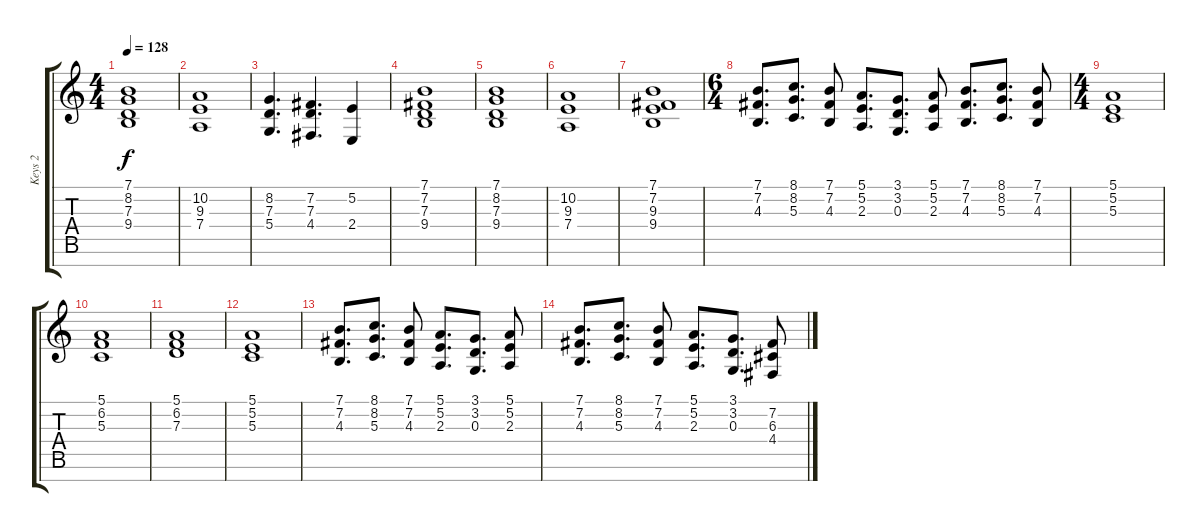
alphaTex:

\track ("Keys 2" "Keys 2") {instrument lead1square}
\staff {score tabs}
\tuning (E4 B3 G3 D3 A2 E2 B1) {hide}
\ts (4 4)
\tempo 128
\clef g2
\ks c
(7.1 8.2 7.3 9.4).1{dy f} |
(10.2 9.3 7.4).1 |
(8.2 7.3 5.4).4{d} (7.2 7.3 4.4).4{d} (5.2 2.4).4 |
(7.1 7.2 7.3 9.4).1 |
(7.1 8.2 7.3 9.4).1 |
(10.2 9.3 7.4).1 |
(7.1 7.2 9.3 9.4).1 |
\ts (6 4)
(7.1 7.2 4.3).8{d} (8.1 8.2 5.3).8{d} (7.1 7.2 4.3).8 (5.1 5.2 2.3).8{d} (3.1 3.2 0.3).8{d} (5.1 5.2 2.3).8 (7.1 7.2 4.3).8{d} (8.1 8.2 5.3).8{d} (7.1 7.2 4.3).8 |
\ts (4 4)
(5.1 5.2 5.3).1 |
(5.1 6.2 5.3).1 |
(5.1 6.2 7.3).1 |
(5.1 5.2 5.3).1 |
(7.1 7.2 4.3).8{d} (8.1 8.2 5.3).8{d} (7.1 7.2 4.3).8 (5.1 5.2 2.3).8{d} (3.1 3.2 0.3).8{d} (5.1 5.2 2.3).8 |
(7.1 7.2 4.3).8{d} (8.1 8.2 5.3).8{d} (7.1 7.2 4.3).8 (5.1 5.2 2.3).8{d} (3.1 3.2 0.3).8{d} (7.2 6.3 4.4).8
